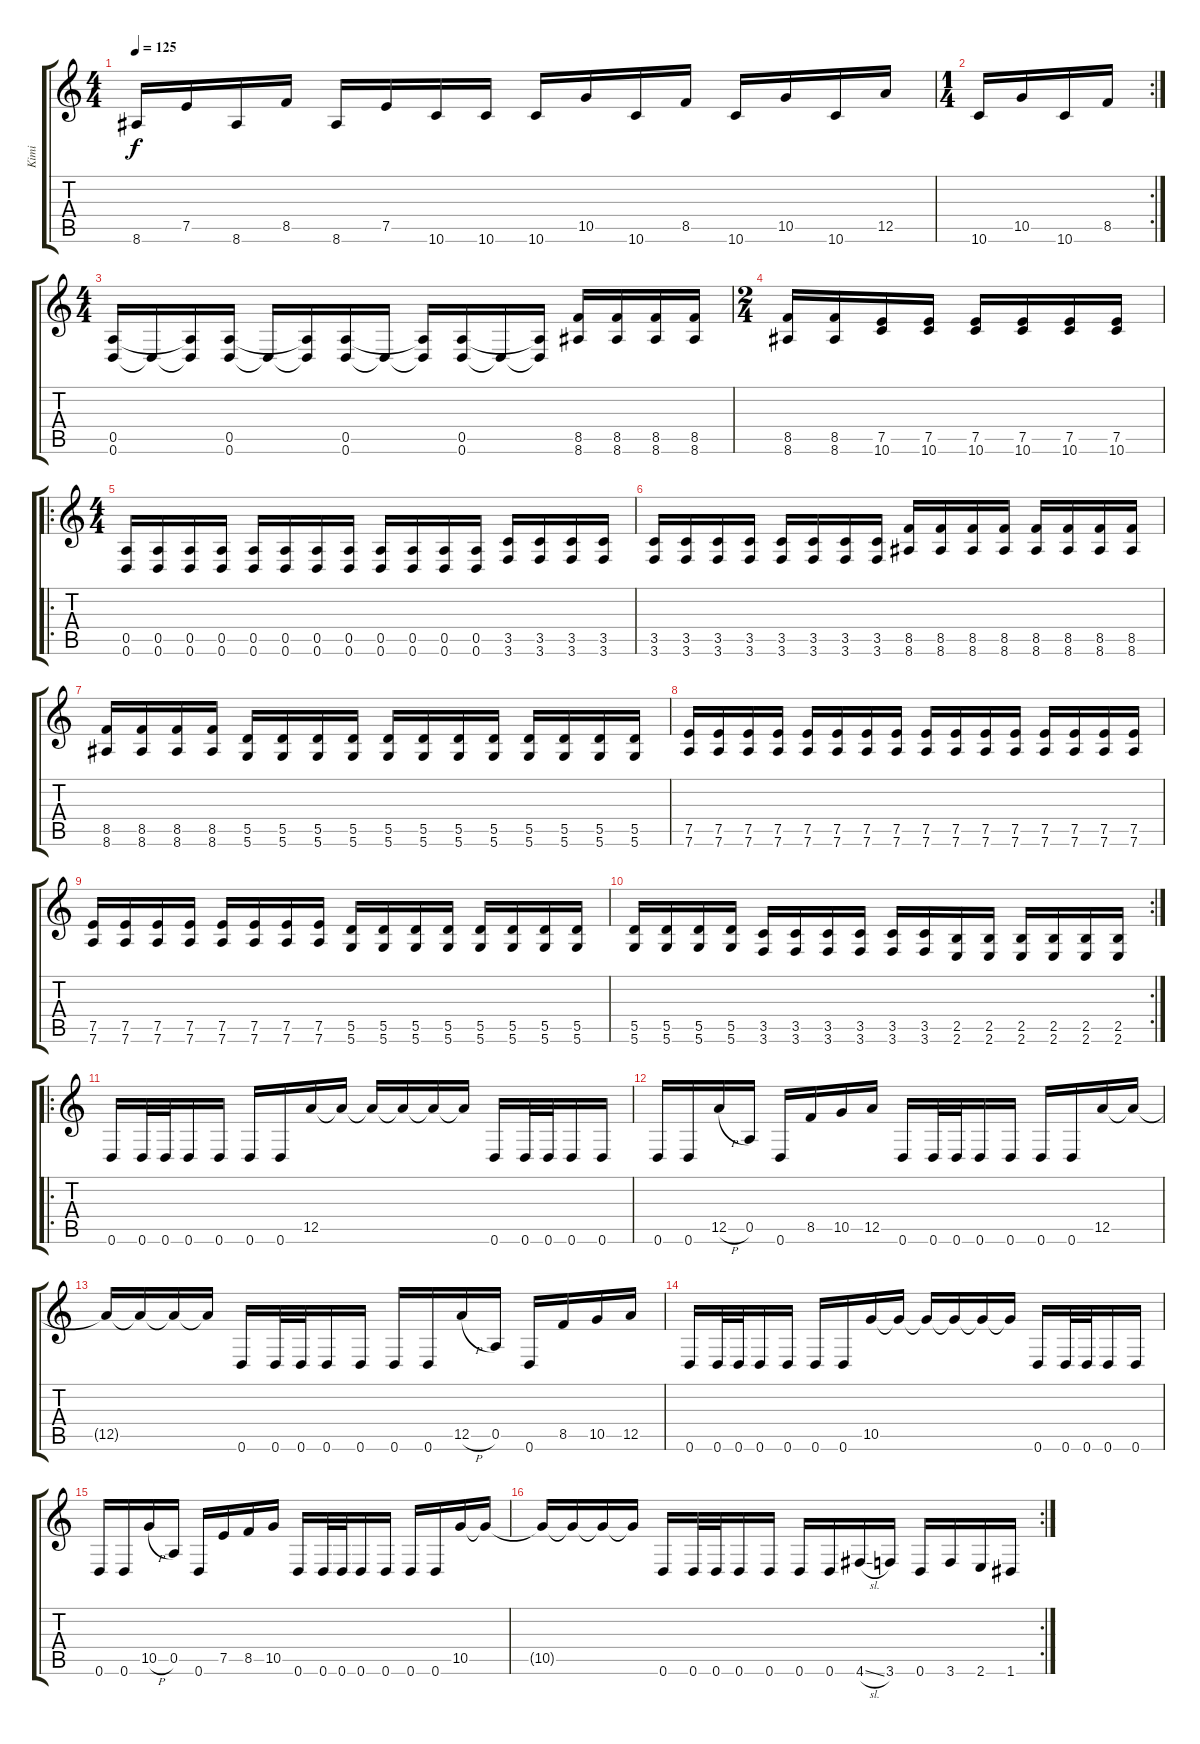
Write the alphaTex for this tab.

\track ("Kimi" "Kimi") {instrument distortionguitar}
\staff {score tabs}
\tuning (E4 B3 G3 D3 A2 D2) {hide}
\ts (4 4)
\tempo 125
\clef g2
\ks c
8.6.16{dy f} 7.5.16 8.6.16 8.5.16 8.6.16 7.5.16 10.6.16 10.6.16 10.6.16 10.5.16 10.6.16 8.5.16 10.6.16 10.5.16 10.6.16 12.5.16 |
\rc 2
\ts (1 4)
10.6.16 10.5.16 10.6.16 8.5.16 |
\ts (4 4)
(0.5 0.6).16 0.6{t}.16 (0.5{t} 0.6{t}).16 (0.5 0.6).16 0.6{t}.16 (0.5{t} 0.6{t}).16 (0.5 0.6).16 0.6{t}.16 (0.5{t} 0.6{t}).16 (0.5 0.6).16 0.6{t}.16 (0.5{t} 0.6{t}).16 (8.5 8.6).16 (8.5 8.6).16 (8.5 8.6).16 (8.5 8.6).16 |
\ts (2 4)
(8.5 8.6).16 (8.5 8.6).16 (7.5 10.6).16 (7.5 10.6).16 (7.5 10.6).16 (7.5 10.6).16 (7.5 10.6).16 (7.5 10.6).16 |
\ro
\ts (4 4)
(0.5 0.6).16 (0.5 0.6).16 (0.5 0.6).16 (0.5 0.6).16 (0.5 0.6).16 (0.5 0.6).16 (0.5 0.6).16 (0.5 0.6).16 (0.5 0.6).16 (0.5 0.6).16 (0.5 0.6).16 (0.5 0.6).16 (3.5 3.6).16 (3.5 3.6).16 (3.5 3.6).16 (3.5 3.6).16 |
(3.5 3.6).16 (3.5 3.6).16 (3.5 3.6).16 (3.5 3.6).16 (3.5 3.6).16 (3.5 3.6).16 (3.5 3.6).16 (3.5 3.6).16 (8.5 8.6).16 (8.5 8.6).16 (8.5 8.6).16 (8.5 8.6).16 (8.5 8.6).16 (8.5 8.6).16 (8.5 8.6).16 (8.5 8.6).16 |
(8.5 8.6).16 (8.5 8.6).16 (8.5 8.6).16 (8.5 8.6).16 (5.5 5.6).16 (5.5 5.6).16 (5.5 5.6).16 (5.5 5.6).16 (5.5 5.6).16 (5.5 5.6).16 (5.5 5.6).16 (5.5 5.6).16 (5.5 5.6).16 (5.5 5.6).16 (5.5 5.6).16 (5.5 5.6).16 |
(7.5 7.6).16 (7.5 7.6).16 (7.5 7.6).16 (7.5 7.6).16 (7.5 7.6).16 (7.5 7.6).16 (7.5 7.6).16 (7.5 7.6).16 (7.5 7.6).16 (7.5 7.6).16 (7.5 7.6).16 (7.5 7.6).16 (7.5 7.6).16 (7.5 7.6).16 (7.5 7.6).16 (7.5 7.6).16 |
(7.5 7.6).16 (7.5 7.6).16 (7.5 7.6).16 (7.5 7.6).16 (7.5 7.6).16 (7.5 7.6).16 (7.5 7.6).16 (7.5 7.6).16 (5.5 5.6).16 (5.5 5.6).16 (5.5 5.6).16 (5.5 5.6).16 (5.5 5.6).16 (5.5 5.6).16 (5.5 5.6).16 (5.5 5.6).16 |
\rc 2
(5.5 5.6).16 (5.5 5.6).16 (5.5 5.6).16 (5.5 5.6).16 (3.5 3.6).16 (3.5 3.6).16 (3.5 3.6).16 (3.5 3.6).16 (3.5 3.6).16 (3.5 3.6).16 (2.5 2.6).16 (2.5 2.6).16 (2.5 2.6).16 (2.5 2.6).16 (2.5 2.6).16 (2.5 2.6).16 |
\ro
0.6.16 0.6.32 0.6.32 0.6.16 0.6.16 0.6.16 0.6.16 12.5.16 12.5{t}.16 12.5{t}.16 12.5{t}.16 12.5{t}.16 12.5{t}.16 0.6.16 0.6.32 0.6.32 0.6.16 0.6.16 |
0.6.16 0.6.16 12.5{h}.16 0.5.16 0.6.16 8.5.16 10.5.16 12.5.16 0.6.16 0.6.32 0.6.32 0.6.16 0.6.16 0.6.16 0.6.16 12.5.16 12.5{t}.16 |
12.5{t}.16 12.5{t}.16 12.5{t}.16 12.5{t}.16 0.6.16 0.6.32 0.6.32 0.6.16 0.6.16 0.6.16 0.6.16 12.5{h}.16 0.5.16 0.6.16 8.5.16 10.5.16 12.5.16 |
0.6.16 0.6.32 0.6.32 0.6.16 0.6.16 0.6.16 0.6.16 10.5.16 10.5{t}.16 10.5{t}.16 10.5{t}.16 10.5{t}.16 10.5{t}.16 0.6.16 0.6.32 0.6.32 0.6.16 0.6.16 |
0.6.16 0.6.16 10.5{h}.16 0.5.16 0.6.16 7.5.16 8.5.16 10.5.16 0.6.16 0.6.32 0.6.32 0.6.16 0.6.16 0.6.16 0.6.16 10.5.16 10.5{t}.16 |
\rc 2
10.5{t}.16 10.5{t}.16 10.5{t}.16 10.5{t}.16 0.6.16 0.6.32 0.6.32 0.6.16 0.6.16 0.6.16 0.6.16 4.6{sl}.16 3.6.16 0.6.16 3.6.16 2.6.16 1.6.16
